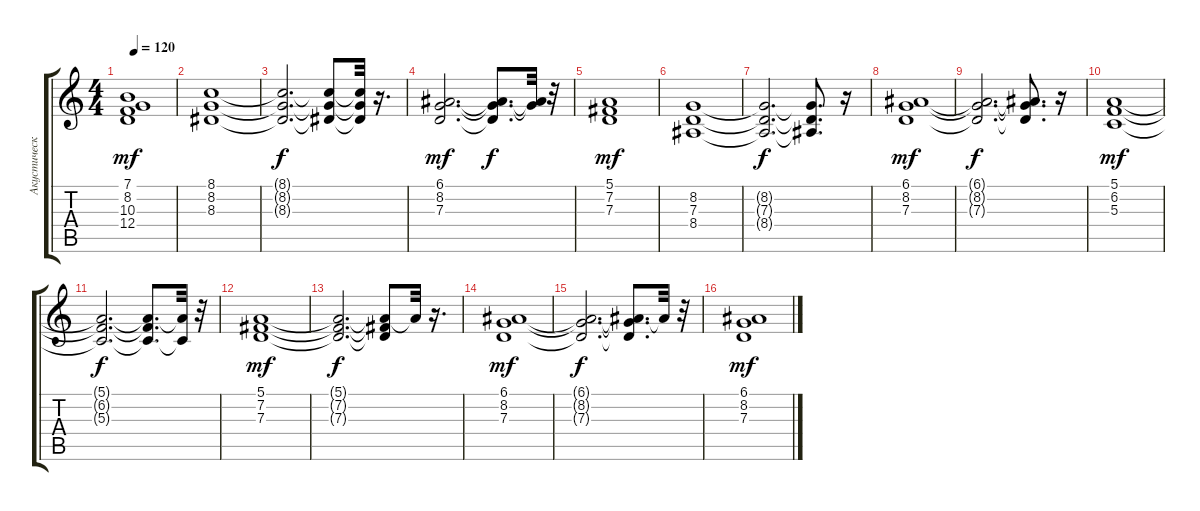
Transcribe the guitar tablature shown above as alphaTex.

\track ("Акустический Гранд Роял" "Акустическ") {instrument acousticgrandpiano}
\staff {score tabs}
\tuning (E4 B3 G3 D3 A2 E2) {hide}
\ts (4 4)
\tempo 120
\clef g2
\ks c
(7.1 8.2 10.3 12.4).1{dy mf} |
(8.1 8.2 8.3).1 |
(8.1{t} 8.2{t} 8.3{t}).2{d dy f} (8.1{t} 8.2{t} 8.3{t}).8 (8.1{t} 8.2{t} 8.3{t}).32 r.16{d} |
(6.1 8.2 7.3).2{d dy mf} (6.1{t} 8.2{t} 7.3{t}).8{d dy f} (6.1{t} 8.2{t}).32 r.32 |
(5.1 7.2 7.3).1{dy mf} |
(8.2 7.3 8.4).1 |
(8.2{t} 7.3{t} 8.4{t}).2{d dy f} (8.2{t} 7.3{t} 8.4{t}).8{d} r.16 |
(6.1 8.2 7.3).1{dy mf} |
(6.1{t} 8.2{t} 7.3{t}).2{d dy f} (6.1{t} 8.2{t} 7.3{t}).8{d} r.16 |
(5.1 6.2 5.3).1{dy mf} |
(5.1{t} 6.2{t} 5.3{t}).2{d dy f} (5.1{t} 6.2{t} 5.3{t}).8{d} (5.1{t} 5.3{t}).32 r.32 |
(5.1 7.2 7.3).1{dy mf} |
(5.1{t} 7.2{t} 7.3{t}).2{d dy f} (5.1{t} 7.2{t} 7.3{t}).8 5.1{t}.32 r.16{d} |
(6.1 8.2 7.3).1{dy mf} |
(6.1{t} 8.2{t} 7.3{t}).2{d dy f} (6.1{t} 8.2{t} 7.3{t}).8{d} 6.1{t}.32 r.32 |
(6.1 8.2 7.3).1{dy mf}
